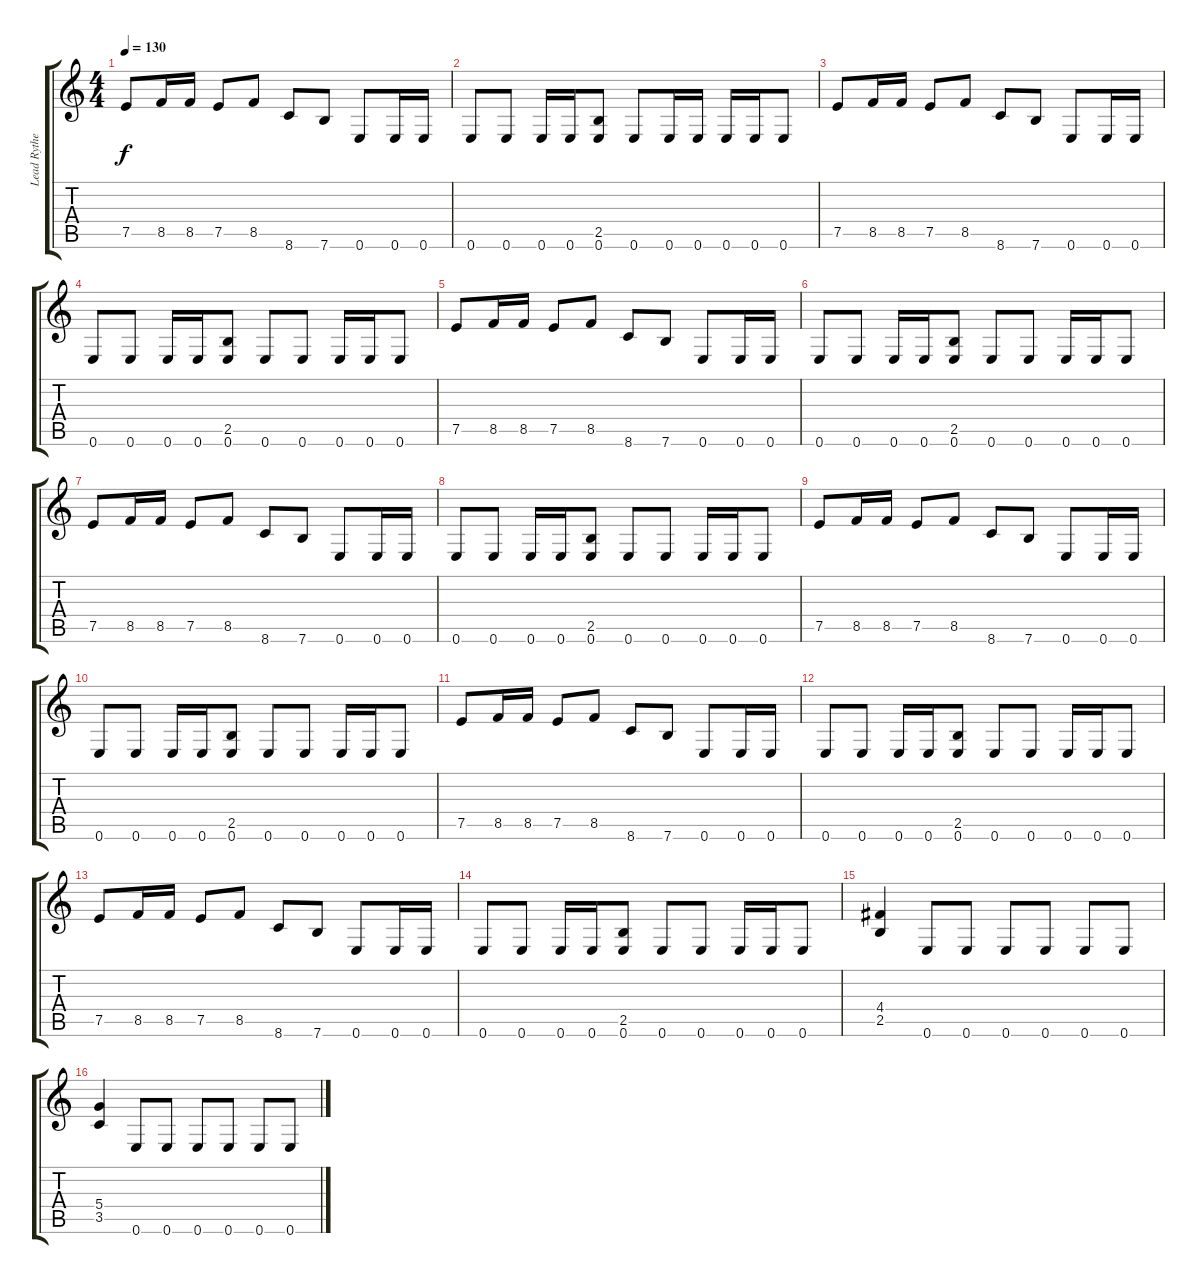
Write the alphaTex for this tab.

\track ("Lead Rythem" "Lead Rythe") {instrument overdrivenguitar}
\staff {score tabs}
\tuning (E4 B3 G3 D3 A2 E2) {hide}
\ts (4 4)
\tempo 130
\clef g2
\ks c
7.5.8{dy f} 8.5.16 8.5.16 7.5.8 8.5.8 8.6.8 7.6.8 0.6.8 0.6.16 0.6.16 |
0.6.8 0.6.8 0.6.16 0.6.16 (2.5 0.6).8 0.6.8 0.6.16 0.6.16 0.6.16 0.6.16 0.6.8 |
7.5.8 8.5.16 8.5.16 7.5.8 8.5.8 8.6.8 7.6.8 0.6.8 0.6.16 0.6.16 |
0.6.8 0.6.8 0.6.16 0.6.16 (2.5 0.6).8 0.6.8 0.6.8 0.6.16 0.6.16 0.6.8 |
7.5.8 8.5.16 8.5.16 7.5.8 8.5.8 8.6.8 7.6.8 0.6.8 0.6.16 0.6.16 |
0.6.8 0.6.8 0.6.16 0.6.16 (2.5 0.6).8 0.6.8 0.6.8 0.6.16 0.6.16 0.6.8 |
7.5.8 8.5.16 8.5.16 7.5.8 8.5.8 8.6.8 7.6.8 0.6.8 0.6.16 0.6.16 |
0.6.8 0.6.8 0.6.16 0.6.16 (2.5 0.6).8 0.6.8 0.6.8 0.6.16 0.6.16 0.6.8 |
7.5.8 8.5.16 8.5.16 7.5.8 8.5.8 8.6.8 7.6.8 0.6.8 0.6.16 0.6.16 |
0.6.8 0.6.8 0.6.16 0.6.16 (2.5 0.6).8 0.6.8 0.6.8 0.6.16 0.6.16 0.6.8 |
7.5.8 8.5.16 8.5.16 7.5.8 8.5.8 8.6.8 7.6.8 0.6.8 0.6.16 0.6.16 |
0.6.8 0.6.8 0.6.16 0.6.16 (2.5 0.6).8 0.6.8 0.6.8 0.6.16 0.6.16 0.6.8 |
7.5.8 8.5.16 8.5.16 7.5.8 8.5.8 8.6.8 7.6.8 0.6.8 0.6.16 0.6.16 |
0.6.8 0.6.8 0.6.16 0.6.16 (2.5 0.6).8 0.6.8 0.6.8 0.6.16 0.6.16 0.6.8 |
(4.4 2.5).4 0.6.8 0.6.8 0.6.8 0.6.8 0.6.8 0.6.8 |
(5.4 3.5).4 0.6.8 0.6.8 0.6.8 0.6.8 0.6.8 0.6.8
